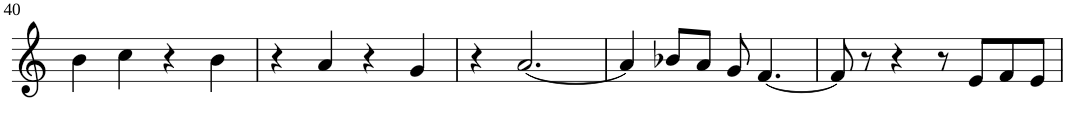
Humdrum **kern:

**kern
*part1
*staff1
*I"Violin
!!LO:PB:g=z
*clefG2
*k[]
*M4/4
=40
4b\
4cc\
4r
4b\
=41
4r
4a/
4r
4g/
=42
4r
[2.a/
=43
4a/]
8b-X/L
8a/J
8g/
[4.f/
=44
8f/]
8r
4r
8r
8e/L
8f/
8e/J
=
*-
